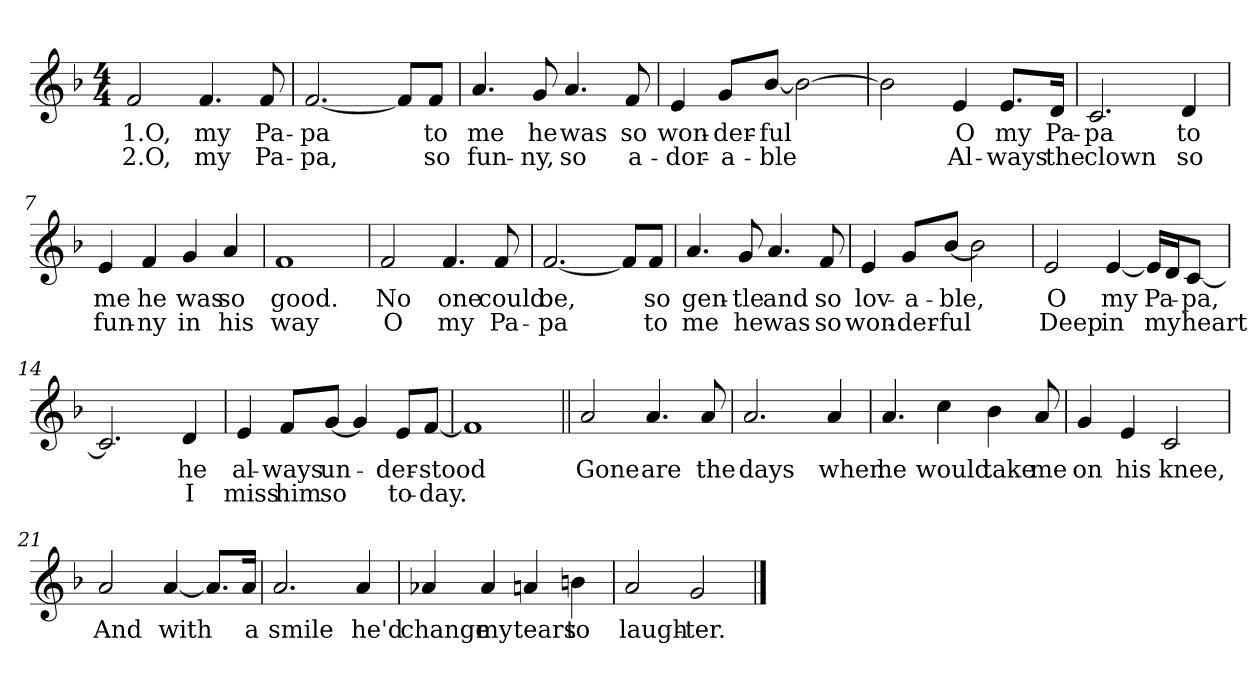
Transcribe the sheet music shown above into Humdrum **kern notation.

**kern	**text	**text
*part1	*part1	*part1
*staff1	*staff1	*staff1
*clefG2	*	*
*k[b-]	*	*
*F:	*	*
*M4/4	*	*
=1	=1	=1
!	!LO:LY:b	!LO:LY:b
2f/	1.O,	2.O,
!	!LO:LY:b	!LO:LY:b
4.f/	my	my
!	!LO:LY:b	!LO:LY:b
8f/	Pa-	Pa-
=2	=2	=2
!	!LO:LY:b	!LO:LY:b
[2.f/	-pa	-pa,
8f/L]	.	.
!	!LO:LY:b	!LO:LY:b
8f/J	to	so
=3	=3	=3
!	!LO:LY:b	!LO:LY:b
4.a/	me	fun-
!	!LO:LY:b	!LO:LY:b
8g/	he	-ny,
!	!LO:LY:b	!LO:LY:b
4.a/	was	so
!	!LO:LY:b	!LO:LY:b
8f/	so	a-
=4	=4	=4
!	!LO:LY:b	!LO:LY:b
4e/	won-	-dor-
!	!LO:LY:b	!LO:LY:b
8g/L	-der-	-a-
!	!LO:LY:b	!LO:LY:b
[8b-/J	-ful	-ble
2b-\_	.	.
=5	=5	=5
2b-\]	.	.
!	!LO:LY:b	!LO:LY:b
4e/	O	Al-
!	!LO:LY:b	!LO:LY:b
8.e/L	my	-ways
!	!LO:LY:b	!LO:LY:b
16d/Jk	Pa-	the
=6	=6	=6
!	!LO:LY:b	!LO:LY:b
2.c/	-pa	clown
!	!LO:LY:b	!LO:LY:b
4d/	to	so
!!LO:LB:g=z
=7	=7	=7
!	!LO:LY:b	!LO:LY:b
4e/	me	fun-
!	!LO:LY:b	!LO:LY:b
4f/	he	-ny
!	!LO:LY:b	!LO:LY:b
4g/	was	in
!	!LO:LY:b	!LO:LY:b
4a/	so	his
=8	=8	=8
!	!LO:LY:b	!LO:LY:b
1f	good.	way
=9	=9	=9
!	!LO:LY:b	!LO:LY:b
2f/	No	O
!	!LO:LY:b	!LO:LY:b
4.f/	one	my
!	!LO:LY:b	!LO:LY:b
8f/	could	Pa-
=10	=10	=10
!	!LO:LY:b	!LO:LY:b
[2.f/	be,	-pa
8f/L]	.	.
!	!LO:LY:b	!LO:LY:b
8f/J	so	to
=11	=11	=11
!	!LO:LY:b	!LO:LY:b
4.a/	gen-	me
!	!LO:LY:b	!LO:LY:b
8g/	-tle	he
!	!LO:LY:b	!LO:LY:b
4.a/	and	was
!	!LO:LY:b	!LO:LY:b
8f/	so	so
=12	=12	=12
!	!LO:LY:b	!LO:LY:b
4e/	lov-	won-
!	!LO:LY:b	!LO:LY:b
8g/L	-a-	-der-
!	!LO:LY:b	!LO:LY:b
[8b-/J	-ble,	-ful
2b-\]	.	.
!!LO:LB:g=z
=13	=13	=13
!	!LO:LY:b	!LO:LY:b
2e/	O	Deep
!	!LO:LY:b	!LO:LY:b
[4e/	my	in
16e/LL]	.	.
!	!LO:LY:b	!LO:LY:b
16d/J	Pa-	my
!	!LO:LY:b	!LO:LY:b
[8c/J	-pa,	heart
=14	=14	=14
2.c/]	.	.
!	!LO:LY:b	!LO:LY:b
4d/	he	I
=15	=15	=15
!	!LO:LY:b	!LO:LY:b
4e/	al-	miss
!	!LO:LY:b	!LO:LY:b
8f/L	-ways	him
!	!LO:LY:b	!LO:LY:b
[8g/J	un-	so
4g/]	.	.
!	!LO:LY:b	!LO:LY:b
8e/L	-der-	to-
!	!LO:LY:b	!LO:LY:b
[8f/J	-stood	-day.
=16	=16	=16
1f]	.	.
=17||	=17||	=17||
!	!LO:LY:b	!
2a/	Gone	.
!	!LO:LY:b	!
4.a/	are	.
!	!LO:LY:b	!
8a/	the	.
=18	=18	=18
!	!LO:LY:b	!
2.a/	days	.
!	!LO:LY:b	!
4a/	when	.
!!LO:LB:g=z
=19	=19	=19
!	!LO:LY:b	!
4.a/	he	.
!	!LO:LY:b	!
4cc\	would	.
!	!LO:LY:b	!
4b-\	take	.
!	!LO:LY:b	!
8a/	me	.
=20	=20	=20
!	!LO:LY:b	!
4g/	on	.
!	!LO:LY:b	!
4e/	his	.
!	!LO:LY:b	!
2c/	knee,	.
=21	=21	=21
!	!LO:LY:b	!
2a/	And	.
!	!LO:LY:b	!
[4a/	with	.
8.a/L]	.	.
!	!LO:LY:b	!
16a/Jk	a	.
=22	=22	=22
!	!LO:LY:b	!
2.a/	smile	.
!	!LO:LY:b	!
4a/	he'd	.
=23	=23	=23
!	!LO:LY:b	!
4a-X/	change	.
!	!LO:LY:b	!
4a-/	my	.
!	!LO:LY:b	!
4an/	tears	.
!	!LO:LY:b	!
4bn\	to	.
=24	=24	=24
!	!LO:LY:b	!
2a/	laugh-	.
!	!LO:LY:b	!
2g/	-ter.	.
==	==	==
*-	*-	*-
